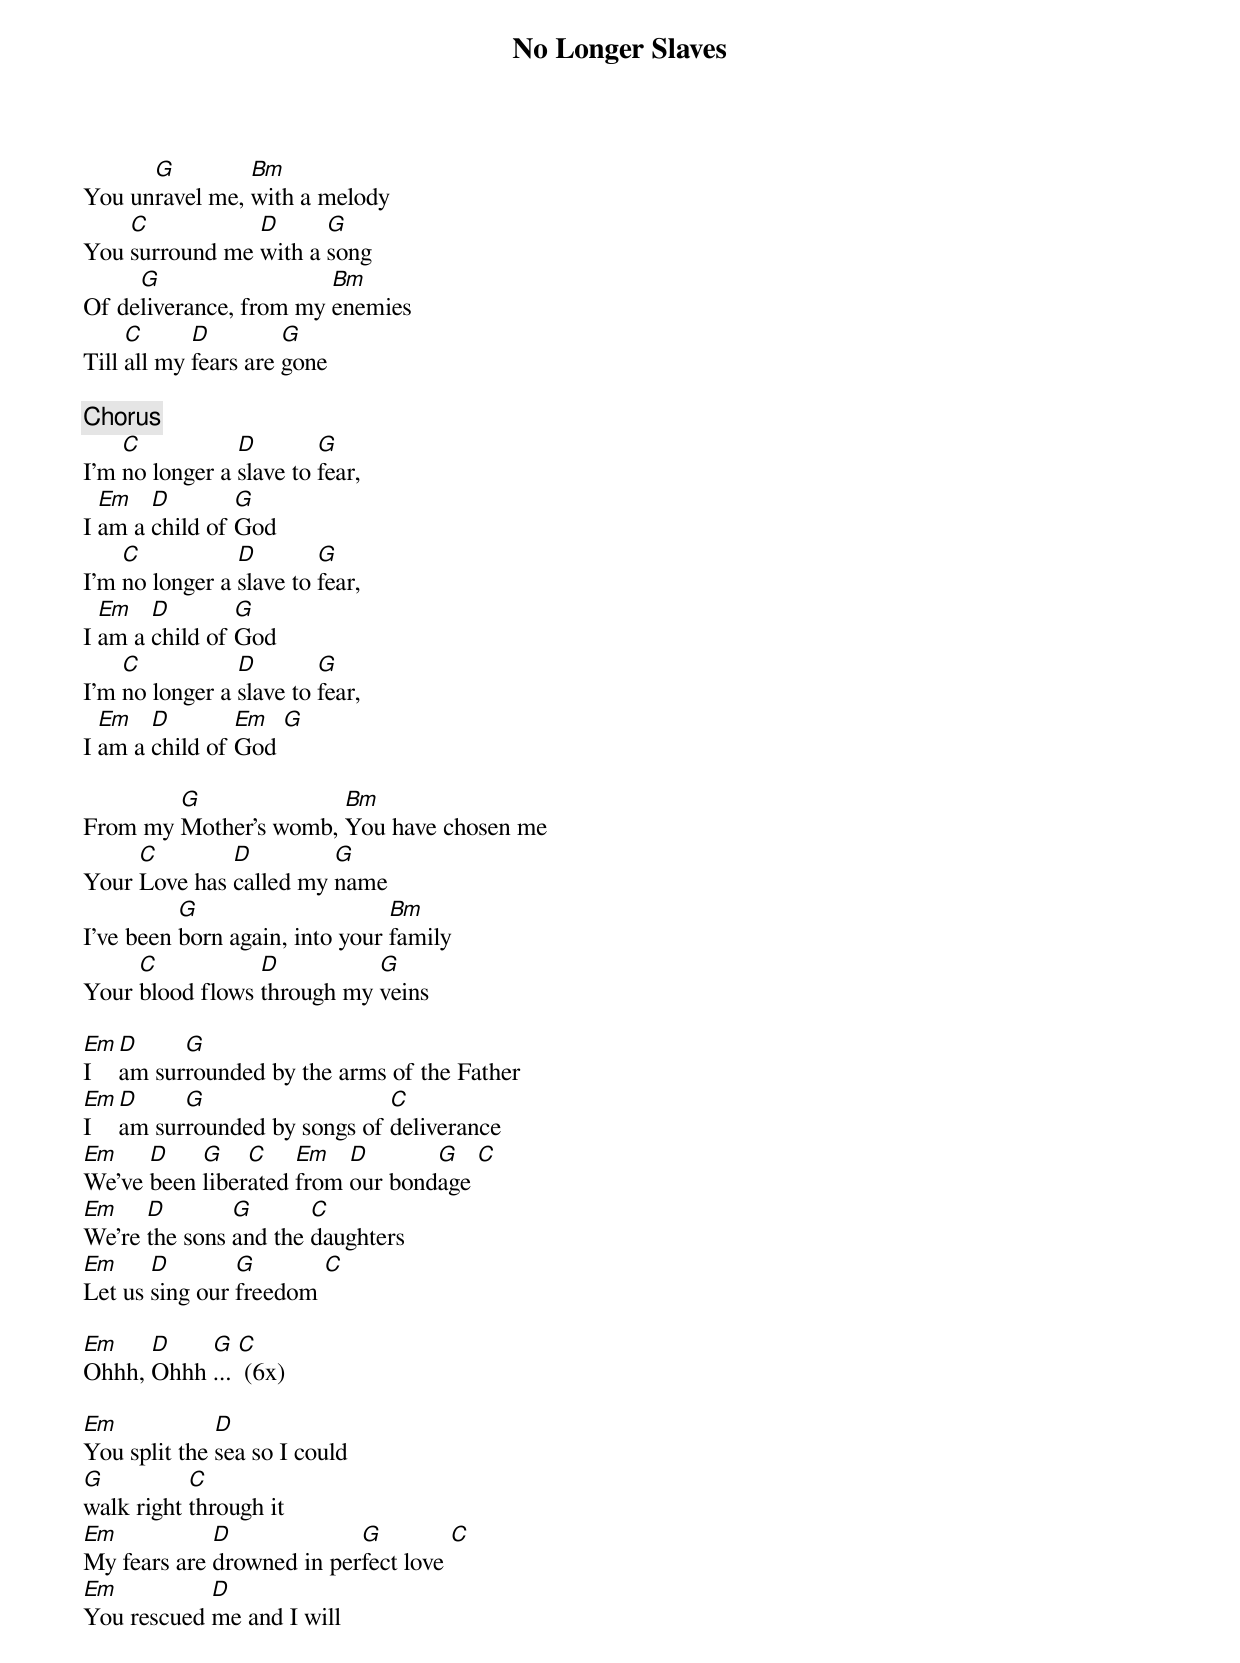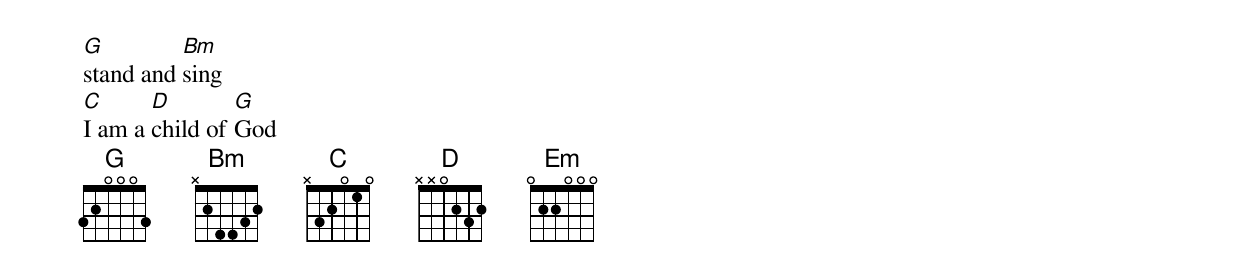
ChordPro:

{Title: No Longer Slaves}
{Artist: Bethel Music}

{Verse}
You un[G]ravel me, [Bm]with a melody
You [C]surround me [D]with a [G]song
Of de[G]liverance, from my [Bm]enemies
Till [C]all my [D]fears are [G]gone

{Chorus}
I’m [C]no longer a [D]slave to [G]fear,
I [Em]am a [D]child of [G]God
I’m [C]no longer a [D]slave to [G]fear,
I [Em]am a [D]child of [G]God
I’m [C]no longer a [D]slave to [G]fear,
I [Em]am a [D]child of [Em]God [G]

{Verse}
From my [G]Mother’s womb, [Bm]You have chosen me
Your [C]Love has [D]called my [G]name
I’ve been [G]born again, into your [Bm]family
Your [C]blood flows [D]through my [G]veins

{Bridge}
[Em]I [D]am sur[G]rounded by the arms of the Father
[Em]I [D]am sur[G]rounded by songs of [C]deliverance
[Em]We've [D]been [G]liber[C]ated [Em]from [D]our bond[G]age [C]
[Em]We're [D]the sons [G]and the [C]daughters
[Em]Let us [D]sing our [G]freedom [C]

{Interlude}
[Em]Ohhh, [D]Ohhh [G]... [C] (6x)

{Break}
[Em]You split the [D]sea so I could
[G]walk right [C]through it
[Em]My fears are [D]drowned in per[G]fect love [C]
[Em]You rescued [D]me and I will
[G]stand and [Bm]sing
[C]I am a [D]child of [G]God
